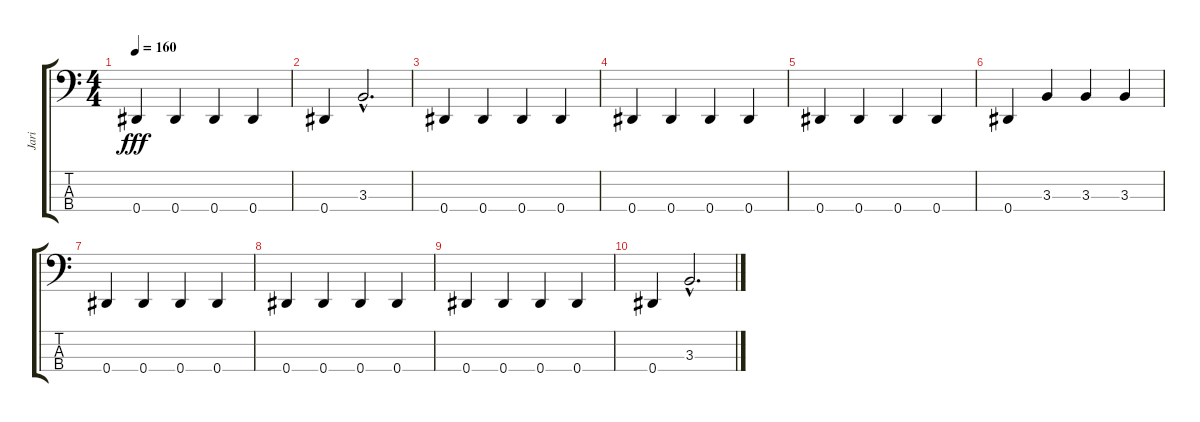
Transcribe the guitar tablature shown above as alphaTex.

\track ("Jari" "Jari") {instrument electricbassfinger}
\staff {score tabs}
\tuning (Gb2 Db2 Ab1 Eb1) {hide}
\ts (4 4)
\tempo 160
\clef f4
\ks c
0.4.4{dy fff} 0.4.4 0.4.4 0.4.4 |
0.4.4{volume 15} 3.3{hac}.2{d} |
0.4.4{volume 14} 0.4.4 0.4.4 0.4.4 |
0.4.4{volume 12} 0.4.4 0.4.4 0.4.4 |
0.4.4{volume 10} 0.4.4 0.4.4 0.4.4 |
0.4.4{volume 8} 3.3.4 3.3.4 3.3.4 |
0.4.4{volume 6} 0.4.4 0.4.4 0.4.4 |
0.4.4{volume 4} 0.4.4 0.4.4 0.4.4 |
0.4.4{volume 2} 0.4.4 0.4.4 0.4.4 |
0.4.4{volume 0} 3.3{hac}.2{d}
